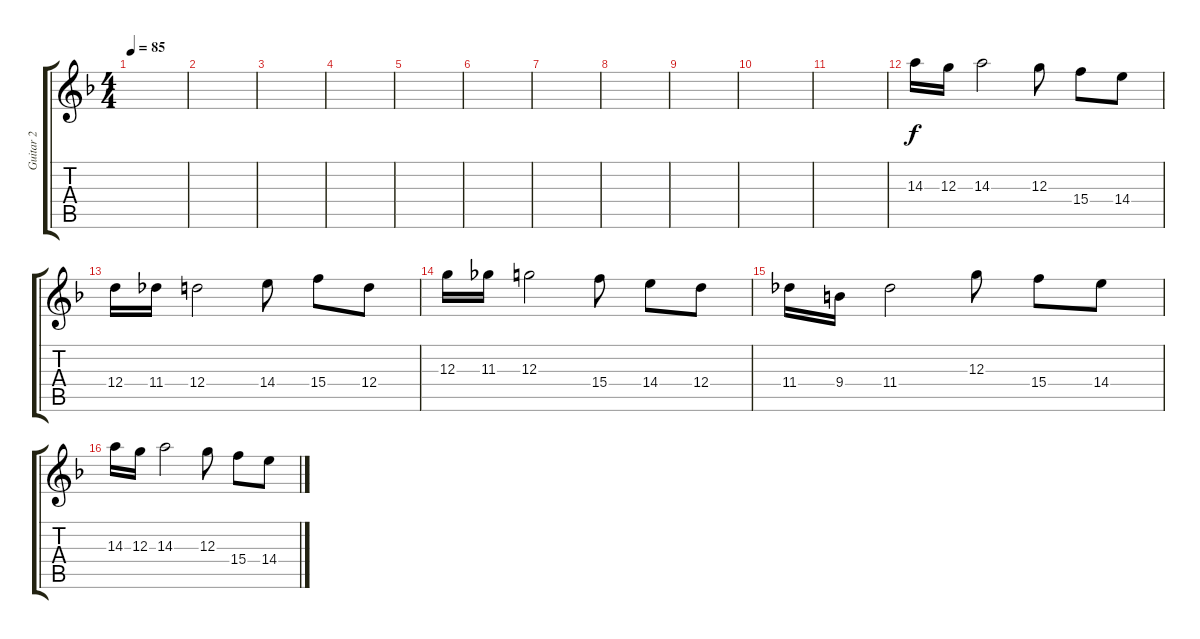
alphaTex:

\track ("Guitar 2" "Guitar 2") {instrument distortionguitar}
\staff {score tabs}
\tuning (E4 B3 G3 D3 A2 D2) {hide}
\ts (4 4)
\tempo 85
\clef g2
\ks dminor
|
|
|
|
|
|
|
|
|
|
|
14.3.16 12.3.16 14.3.2 12.3.8 15.4.8 14.4.8 |
12.4.16 11.4.16 12.4.2 14.4.8 15.4.8 12.4.8 |
12.3.16 11.3.16 12.3.2 15.4.8 14.4.8 12.4.8 |
11.4.16 9.4.16 11.4.2 12.3.8 15.4.8 14.4.8 |
14.3.16 12.3.16 14.3.2 12.3.8 15.4.8 14.4.8
